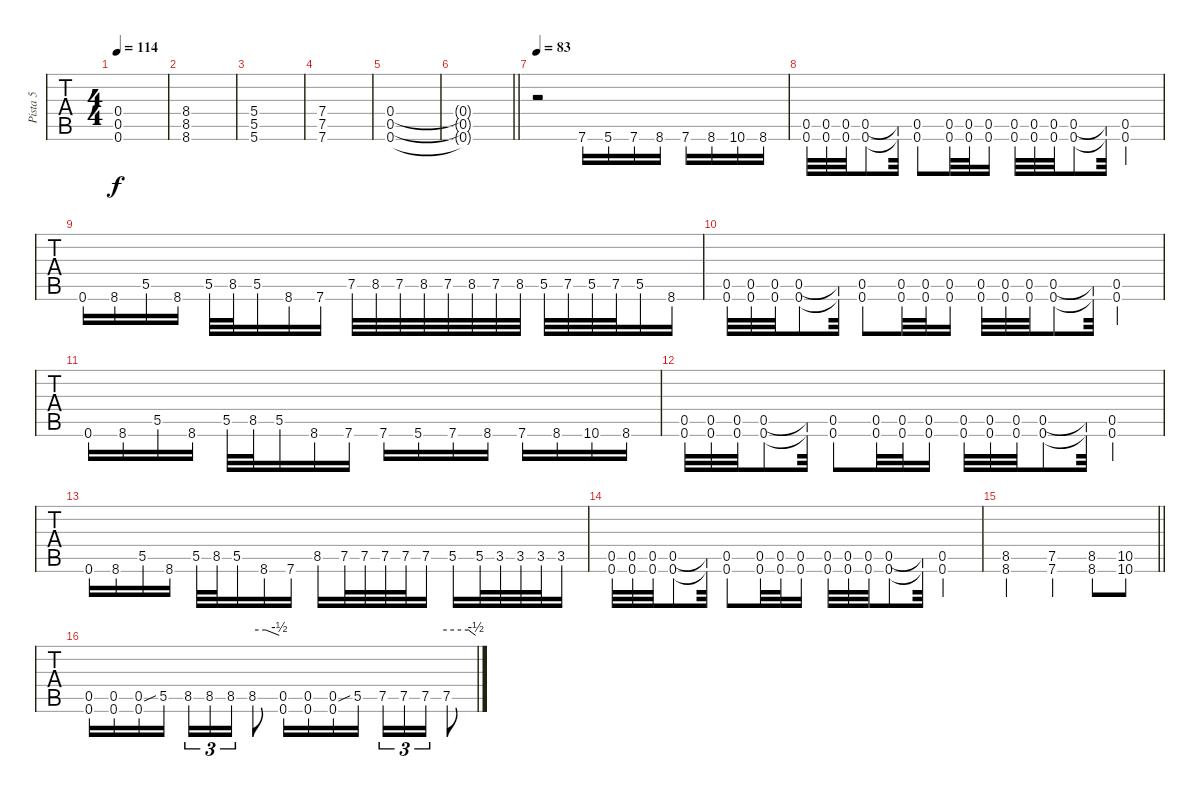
\track ("Pista 5" "Pista 5") {instrument overdrivenguitar}
\staff {tabs}
\tuning (D4 A3 F3 C3 G2 C2) {hide}
\ts (4 4)
\tempo 114
\clef g2
\ks c
(0.4 0.5 0.6).1{dy f} |
(8.4 8.5 8.6).1 |
(5.4 5.5 5.6).1 |
(7.4 7.5 7.6).1 |
(0.4 0.5 0.6).1 |
\barLineRight lightlight
(0.4{t} 0.5{t} 0.6{t}).1 |
\section ("" "")
\tempo 83
r.2 7.6.16 5.6.16 7.6.16 8.6.16 7.6.16 8.6.16 10.6.16 8.6.16 |
(0.5 0.6).32 (0.5 0.6).32 (0.5 0.6).32 (0.5 0.6).8 (0.5{t} 0.6{t}).32 (0.5 0.6).8 (0.5 0.6).32 (0.5 0.6).32 (0.5 0.6).16 (0.5 0.6).32 (0.5 0.6).32 (0.5 0.6).32 (0.5 0.6).8 (0.5{t} 0.6{t}).32 (0.5 0.6).4 |
0.6.16 8.6.16 5.5.16 8.6.16 5.5.32 8.5.32 5.5.16 8.6.16 7.6.16 7.5.32 8.5.32 7.5.32 8.5.32 7.5.32 8.5.32 7.5.32 8.5.32 5.5.32 7.5.32 5.5.32 7.5.32 5.5.16 8.6.16 |
(0.5 0.6).32 (0.5 0.6).32 (0.5 0.6).32 (0.5 0.6).8 (0.5{t} 0.6{t}).32 (0.5 0.6).8 (0.5 0.6).32 (0.5 0.6).32 (0.5 0.6).16 (0.5 0.6).32 (0.5 0.6).32 (0.5 0.6).32 (0.5 0.6).8 (0.5{t} 0.6{t}).32 (0.5 0.6).4 |
0.6.16 8.6.16 5.5.16 8.6.16 5.5.32 8.5.32 5.5.16 8.6.16 7.6.16 7.6.16 5.6.16 7.6.16 8.6.16 7.6.16 8.6.16 10.6.16 8.6.16 |
(0.5 0.6).32 (0.5 0.6).32 (0.5 0.6).32 (0.5 0.6).8 (0.5{t} 0.6{t}).32 (0.5 0.6).8 (0.5 0.6).32 (0.5 0.6).32 (0.5 0.6).16 (0.5 0.6).32 (0.5 0.6).32 (0.5 0.6).32 (0.5 0.6).8 (0.5{t} 0.6{t}).32 (0.5 0.6).4 |
0.6.16 8.6.16 5.5.16 8.6.16 5.5.32 8.5.32 5.5.16 8.6.16 7.6.16 8.5.16 7.5.32 7.5.32 7.5.32 7.5.32 7.5.16 5.5.16 5.5.32 3.5.32 3.5.32 3.5.32 3.5.16 |
(0.5 0.6).32 (0.5 0.6).32 (0.5 0.6).32 (0.5 0.6).8 (0.5{t} 0.6{t}).32 (0.5 0.6).8 (0.5 0.6).32 (0.5 0.6).32 (0.5 0.6).16 (0.5 0.6).32 (0.5 0.6).32 (0.5 0.6).32 (0.5 0.6).8 (0.5{t} 0.6{t}).32 (0.5 0.6).4 |
\barLineRight lightlight
(8.5 8.6).2 (7.5 7.6).4 (8.5 8.6).8 (10.5 10.6).8 |
\section ("" "")
(0.5 0.6).16 (0.5 0.6).16 (0.5 0.6).16 5.5{sib}.16 8.5.16{tu (3 2)} 8.5.16{tu (3 2)} 8.5.16{tu (3 2)} 8.5.8{tbe (custom default 0 0 30 0 60 -2)} (0.5 0.6).16 (0.5 0.6).16 (0.5 0.6).16 5.5{sib}.16 7.5.16{tu (3 2)} 7.5.16{tu (3 2)} 7.5.16{tu (3 2)} 7.5.8{tbe (custom default 0 0 45 0 60 -2)}
